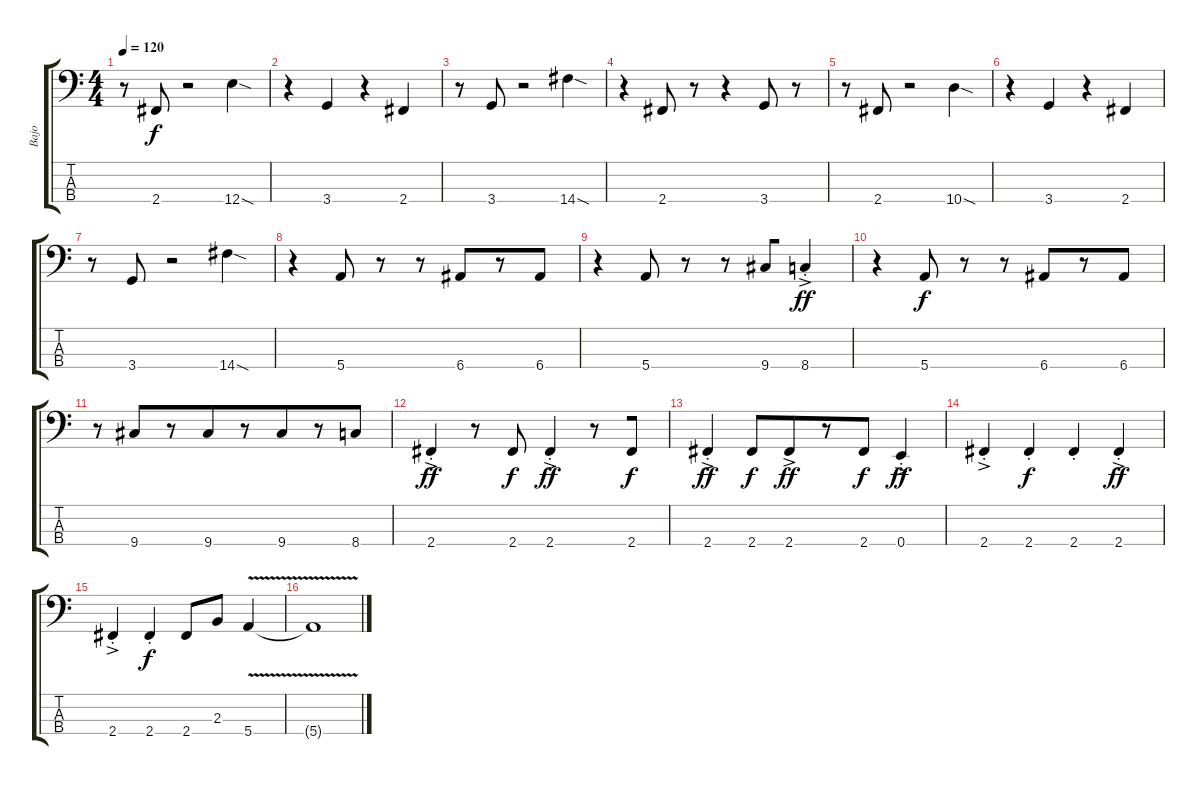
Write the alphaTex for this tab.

\track ("Bajo" "Bajo") {instrument electricbassfinger}
\staff {score tabs}
\tuning (G2 D2 A1 E1) {hide}
\ts (4 4)
\tempo 120
\clef f4
\ks c
r.8{dy f} 2.4.8 r.2 12.4{sod}.4 |
r.4 3.4.4 r.4 2.4.4 |
r.8 3.4.8 r.2 14.4{sod}.4 |
r.4 2.4.8 r.8{beam merge} r.4 3.4.8 r.8 |
r.8 2.4.8 r.2 10.4{sod}.4 |
r.4 3.4.4 r.4 2.4.4 |
r.8 3.4.8 r.2 14.4{sod}.4 |
r.4 5.4.8 r.8 r.8 6.4.8{beam merge} r.8{beam merge} 6.4.8 |
r.4 5.4.8 r.8 r.8 9.4.8{beam merge} 8.4{ac st}.4{dy ff} |
r.4 5.4.8{dy f} r.8 r.8 6.4.8{beam merge} r.8{beam merge} 6.4.8 |
r.8{beam merge} 9.4.8{beam merge} r.8{beam merge} 9.4.8{beam merge} r.8{beam merge} 9.4.8{beam merge} r.8{beam merge} 8.4.8 |
2.4{ac st}.4{dy ff} r.8{beam merge} 2.4.8{dy f} 2.4{ac st}.4{dy ff beam merge} r.8 2.4.8{dy f} |
2.4{ac st}.4{dy ff beam merge} 2.4.8{dy f beam merge} 2.4{ac}.8{dy ff beam merge} r.8 2.4.8{dy f beam merge} 0.4{ac st}.4{dy ff} |
2.4{ac st}.4{beam merge} 2.4{st}.4{dy f beam merge} 2.4{st}.4{beam merge} 2.4{ac st}.4{dy ff} |
2.4{ac st}.4{beam merge} 2.4{st}.4{dy f} 2.4.8 2.3.8 5.4{v}.4 |
5.4{t}.1
